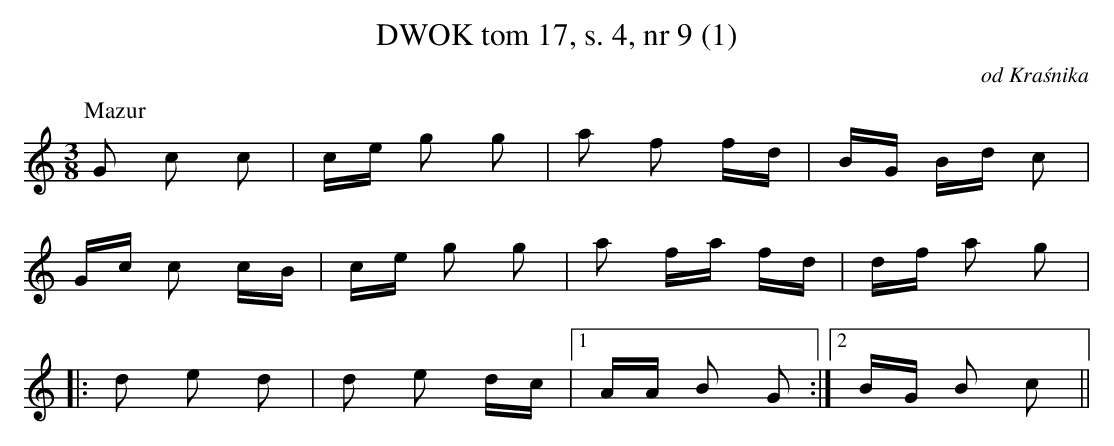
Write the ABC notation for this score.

X:1
T:DWOK tom 17, s. 4, nr 9 (1)
O:od Kraśnika
L:1/16
M:3/8
K:C
P:Mazur
G2 c2 c2|ce g2 g2|a2 f2 fd|BG Bd c2|
Gc c2 cB|ce g2 g2|a2 fa fd|df a2 g2|
|:d2 e2 d2|d2 e2 dc| [1AA B2 G2:| [2BG B2 c2||
